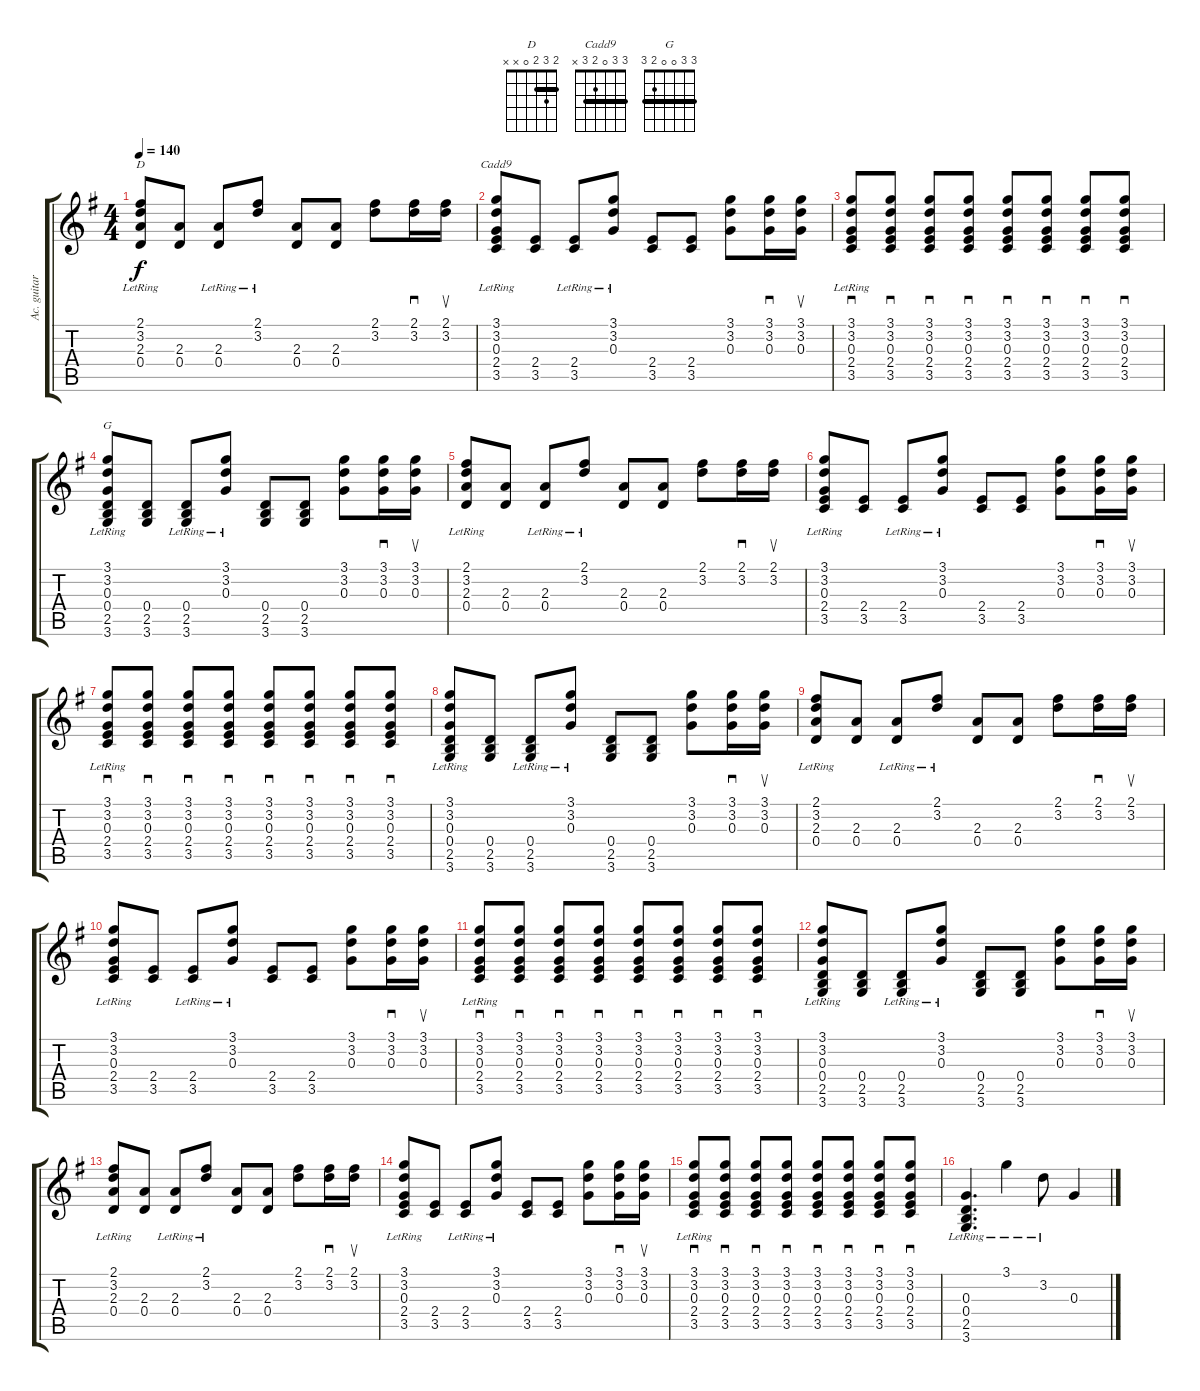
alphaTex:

\track ("Ac. guitar" "Ac. guitar") {instrument acousticguitarsteel}
\staff {score tabs}
\tuning (E4 B3 G3 D3 A2 E2) {hide}
\chord ("D" 2 3 2 0 x x) {barre 2}
\chord ("Cadd9" 3 3 0 2 3 x) {barre 3}
\chord ("G" 3 3 0 0 2 3) {barre 3}
\ts (4 4)
\tempo 140
\clef g2
\ks g
(2.1{lr} 3.2{lr} 2.3{lr} 0.4{lr}).8{ch "D" dy f} (2.3 0.4).8 (2.3{lr} 0.4{lr}).8 (2.1{lr} 3.2{lr}).8 (2.3 0.4).8 (2.3 0.4).8 (2.1 3.2).8 (2.1 3.2).16{sd} (2.1 3.2).16{su} |
(3.1{lr} 3.2{lr} 0.3{lr} 2.4 3.5).8{ch "Cadd9"} (2.4 3.5).8 (2.4{lr} 3.5{lr}).8 (3.1{lr} 3.2{lr} 0.3{lr}).8 (2.4 3.5).8 (2.4 3.5).8 (3.1 3.2 0.3).8 (3.1 3.2 0.3).16{sd} (3.1 3.2 0.3).16{su} |
(3.1{lr} 3.2{lr} 0.3{lr} 2.4 3.5).8{sd} (3.1 3.2 0.3 2.4 3.5).8{sd} (3.1 3.2 0.3 2.4 3.5).8{sd} (3.1 3.2 0.3 2.4 3.5).8{sd} (3.1 3.2 0.3 2.4 3.5).8{sd} (3.1 3.2 0.3 2.4 3.5).8{sd} (3.1 3.2 0.3 2.4 3.5).8{sd} (3.1 3.2 0.3 2.4 3.5).8{sd} |
(3.1{lr} 3.2{lr} 0.3{lr} 0.4 2.5 3.6).8{ch "G"} (0.4 2.5 3.6).8 (0.4{lr} 2.5{lr} 3.6{lr}).8 (3.1{lr} 3.2{lr} 0.3{lr}).8 (0.4 2.5 3.6).8 (0.4 2.5 3.6).8 (3.1 3.2 0.3).8 (3.1 3.2 0.3).16{sd} (3.1 3.2 0.3).16{su} |
(2.1{lr} 3.2{lr} 2.3{lr} 0.4{lr}).8 (2.3 0.4).8 (2.3{lr} 0.4{lr}).8 (2.1{lr} 3.2{lr}).8 (2.3 0.4).8 (2.3 0.4).8 (2.1 3.2).8 (2.1 3.2).16{sd} (2.1 3.2).16{su} |
(3.1{lr} 3.2{lr} 0.3{lr} 2.4 3.5).8 (2.4 3.5).8 (2.4{lr} 3.5{lr}).8 (3.1{lr} 3.2{lr} 0.3{lr}).8 (2.4 3.5).8 (2.4 3.5).8 (3.1 3.2 0.3).8 (3.1 3.2 0.3).16{sd} (3.1 3.2 0.3).16{su} |
(3.1{lr} 3.2{lr} 0.3{lr} 2.4 3.5).8{sd} (3.1 3.2 0.3 2.4 3.5).8{sd} (3.1 3.2 0.3 2.4 3.5).8{sd} (3.1 3.2 0.3 2.4 3.5).8{sd} (3.1 3.2 0.3 2.4 3.5).8{sd} (3.1 3.2 0.3 2.4 3.5).8{sd} (3.1 3.2 0.3 2.4 3.5).8{sd} (3.1 3.2 0.3 2.4 3.5).8{sd} |
(3.1{lr} 3.2{lr} 0.3{lr} 0.4 2.5 3.6).8 (0.4 2.5 3.6).8 (0.4{lr} 2.5{lr} 3.6{lr}).8 (3.1{lr} 3.2{lr} 0.3{lr}).8 (0.4 2.5 3.6).8 (0.4 2.5 3.6).8 (3.1 3.2 0.3).8 (3.1 3.2 0.3).16{sd} (3.1 3.2 0.3).16{su} |
(2.1{lr} 3.2{lr} 2.3{lr} 0.4{lr}).8 (2.3 0.4).8 (2.3{lr} 0.4{lr}).8 (2.1{lr} 3.2{lr}).8 (2.3 0.4).8 (2.3 0.4).8 (2.1 3.2).8 (2.1 3.2).16{sd} (2.1 3.2).16{su} |
(3.1{lr} 3.2{lr} 0.3{lr} 2.4 3.5).8 (2.4 3.5).8 (2.4{lr} 3.5{lr}).8 (3.1{lr} 3.2{lr} 0.3{lr}).8 (2.4 3.5).8 (2.4 3.5).8 (3.1 3.2 0.3).8 (3.1 3.2 0.3).16{sd} (3.1 3.2 0.3).16{su} |
(3.1{lr} 3.2{lr} 0.3{lr} 2.4 3.5).8{sd} (3.1 3.2 0.3 2.4 3.5).8{sd} (3.1 3.2 0.3 2.4 3.5).8{sd} (3.1 3.2 0.3 2.4 3.5).8{sd} (3.1 3.2 0.3 2.4 3.5).8{sd} (3.1 3.2 0.3 2.4 3.5).8{sd} (3.1 3.2 0.3 2.4 3.5).8{sd} (3.1 3.2 0.3 2.4 3.5).8{sd} |
(3.1{lr} 3.2{lr} 0.3{lr} 0.4 2.5 3.6).8 (0.4 2.5 3.6).8 (0.4{lr} 2.5{lr} 3.6{lr}).8 (3.1{lr} 3.2{lr} 0.3{lr}).8 (0.4 2.5 3.6).8 (0.4 2.5 3.6).8 (3.1 3.2 0.3).8 (3.1 3.2 0.3).16{sd} (3.1 3.2 0.3).16{su} |
(2.1{lr} 3.2{lr} 2.3{lr} 0.4{lr}).8 (2.3 0.4).8 (2.3{lr} 0.4{lr}).8 (2.1{lr} 3.2{lr}).8 (2.3 0.4).8 (2.3 0.4).8 (2.1 3.2).8 (2.1 3.2).16{sd} (2.1 3.2).16{su} |
(3.1{lr} 3.2{lr} 0.3{lr} 2.4 3.5).8 (2.4 3.5).8 (2.4{lr} 3.5{lr}).8 (3.1{lr} 3.2{lr} 0.3{lr}).8 (2.4 3.5).8 (2.4 3.5).8 (3.1 3.2 0.3).8 (3.1 3.2 0.3).16{sd} (3.1 3.2 0.3).16{su} |
(3.1{lr} 3.2{lr} 0.3{lr} 2.4 3.5).8{sd} (3.1 3.2 0.3 2.4 3.5).8{sd} (3.1 3.2 0.3 2.4 3.5).8{sd} (3.1 3.2 0.3 2.4 3.5).8{sd} (3.1 3.2 0.3 2.4 3.5).8{sd} (3.1 3.2 0.3 2.4 3.5).8{sd} (3.1 3.2 0.3 2.4 3.5).8{sd} (3.1 3.2 0.3 2.4 3.5).8{sd} |
(0.3{lr} 0.4{lr} 2.5{lr} 3.6{lr}).4{d} 3.1{lr}.4 3.2{lr}.8 0.3.4
